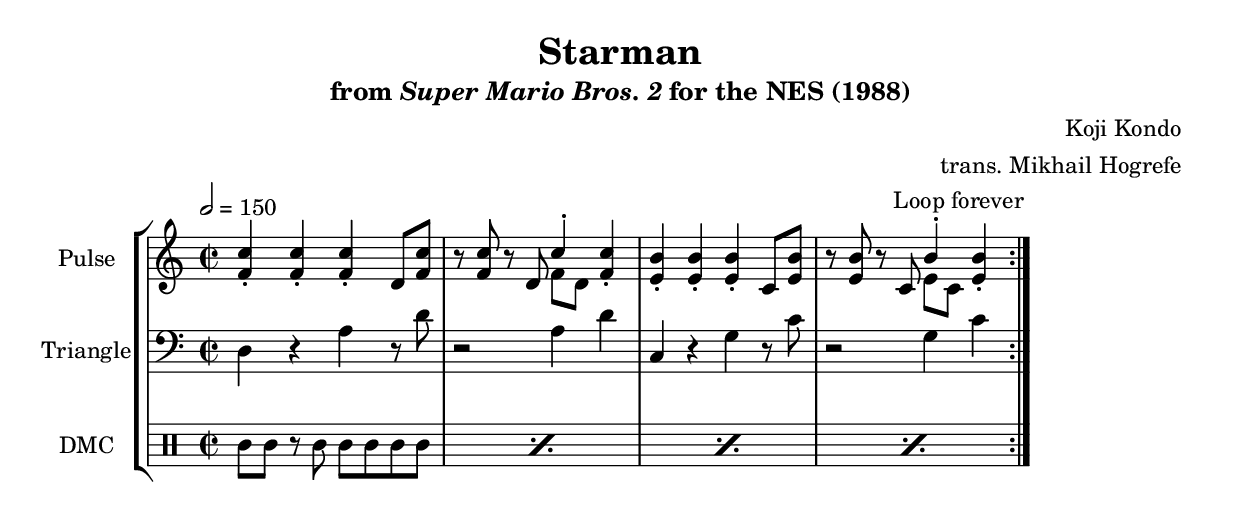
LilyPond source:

\version "2.22.0"

\book {
    \header {
        title = "Starman"
        subtitle = \markup { "from" {\italic "Super Mario Bros. 2"} "for the NES (1988)" }
        composer = "Koji Kondo"
        arranger = "trans. Mikhail Hogrefe"
    }

    \score {
        {
            \new StaffGroup <<
                \new Staff \relative c' {
                    \set Staff.instrumentName = "Pulse"
                    \set Staff.shortInstrumentName = "P."
\key c \major
\time 2/2
\tempo 2 = 150
                    \repeat volta 2 {
<f c'>4-. 4-. 4-. d8 <f c'> |
r8 <f c'> r d <<{c'4-.}\\{f,8[ d]}>> <f c'>4-. |
<e b'>4-. 4-. 4-. c8 <e b'> |
r8 <e b'> r c <<{b'4-.}\\{e,8[ c]}>> <e b'>4-. |
                    }
\once \override Score.RehearsalMark.self-alignment-X = #RIGHT
\mark \markup { \fontsize #-2 "Loop forever" }
                }

                \new Staff \relative c {
                    \set Staff.instrumentName = "Triangle"
                    \set Staff.shortInstrumentName = "T."
\clef bass
\key c \major
d4 r a' r8 d |
r2 a4 d |
c,4 r g' r8 c |
r2 g4 c |
                }

                \new DrumStaff {
                    \drummode {
                        \set Staff.instrumentName="DMC"
                        \set Staff.shortInstrumentName="DMC"
\repeat percent 4 { cgl8 cgh r cgh cgh cgh cgl cgl | }
                    }
                }
            >>
        }
        \layout {
            \context {
                \Staff
                \RemoveEmptyStaves
            }
            \context {
                \DrumStaff
                \RemoveEmptyStaves
            }
        }
    }
}
